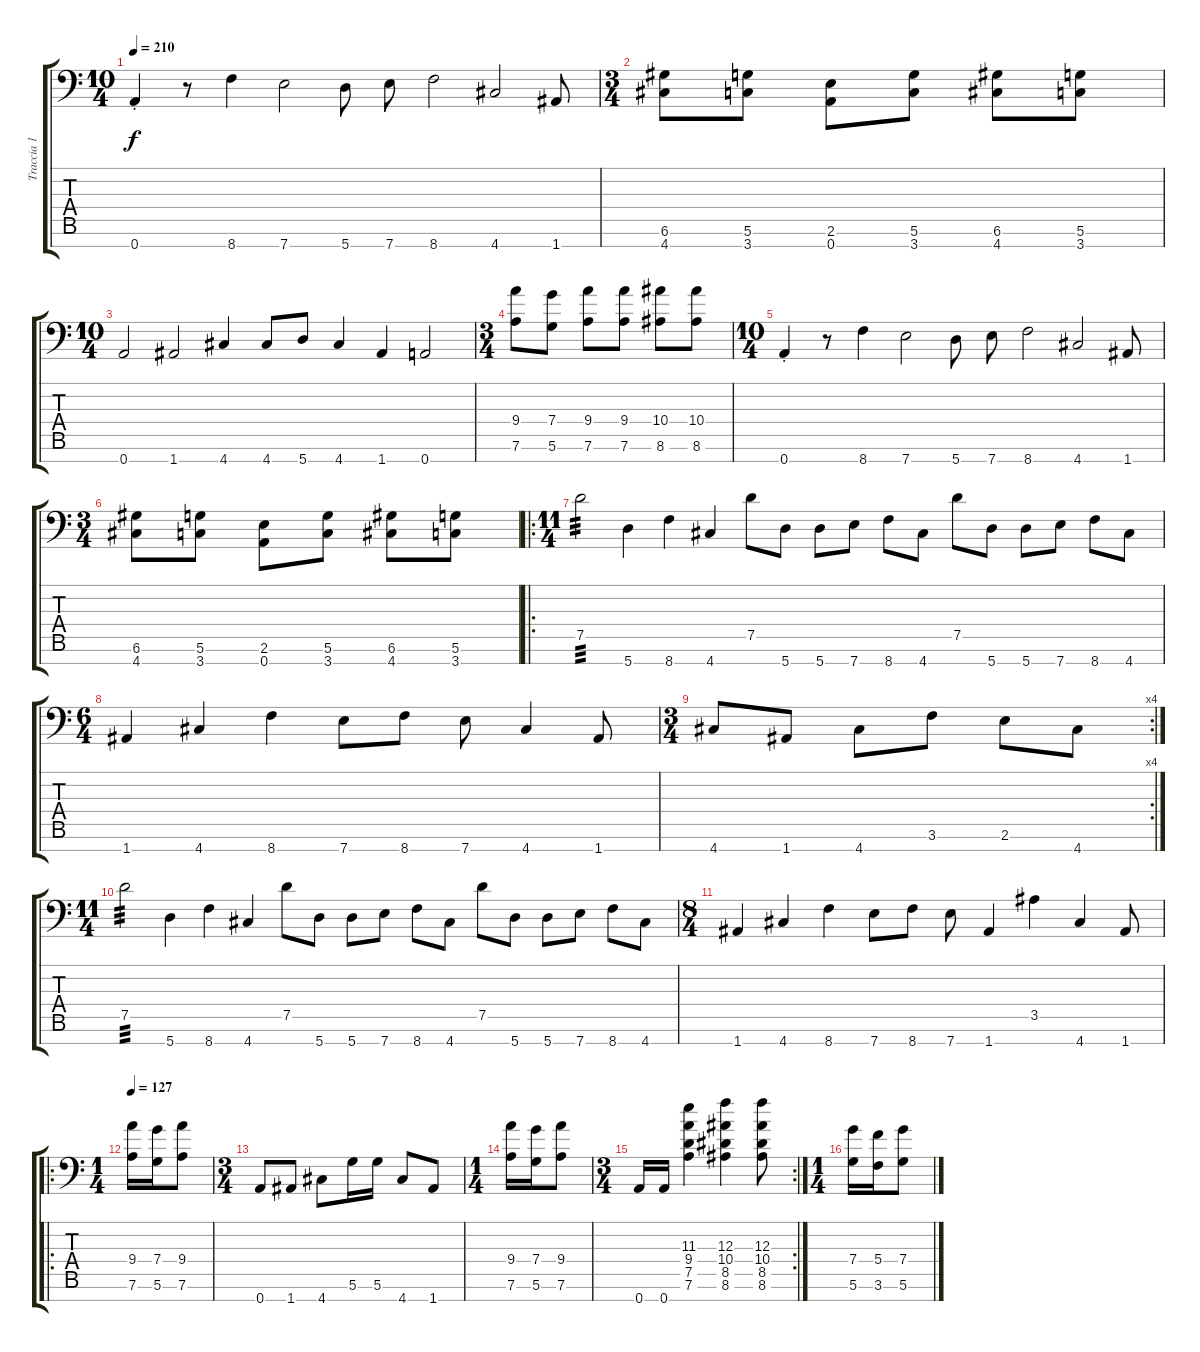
\track ("Traccia 1" "Traccia 1") {instrument distortionguitar}
\staff {score tabs}
\tuning (D4 A3 F3 C3 G2 D2 A1) {hide}
\ts (10 4)
\tempo 210
\clef f4
\ks c
0.7{st}.4{dy f} r.8 8.7.4 7.7.2 5.7.8 7.7.8 8.7.2 4.7.2 1.7.8 |
\ts (3 4)
(6.6 4.7).8 (5.6 3.7).8 (2.6 0.7).8 (5.6 3.7).8 (6.6 4.7).8 (5.6 3.7).8 |
\ts (10 4)
0.7.2 1.7.2 4.7.4 4.7.8 5.7.8 4.7.4 1.7.4 0.7.2 |
\ts (3 4)
(9.4 7.6).8 (7.4 5.6).8 (9.4 7.6).8 (9.4 7.6).8 (10.4 8.6).8 (10.4 8.6).8 |
\ts (10 4)
0.7{st}.4 r.8 8.7.4 7.7.2 5.7.8 7.7.8 8.7.2 4.7.2 1.7.8 |
\ts (3 4)
(6.6 4.7).8 (5.6 3.7).8 (2.6 0.7).8 (5.6 3.7).8 (6.6 4.7).8 (5.6 3.7).8 |
\ro
\ts (11 4)
7.5.2{tp 3} 5.7.4 8.7.4 4.7.4 7.5.8 5.7.8 5.7.8 7.7.8 8.7.8 4.7.8 7.5.8 5.7.8 5.7.8 7.7.8 8.7.8 4.7.8 |
\ts (6 4)
1.7.4 4.7.4 8.7.4 7.7.8 8.7.8 7.7.8 4.7.4 1.7.8 |
\rc 4
\ts (3 4)
4.7.8 1.7.8 4.7.8 3.6.8 2.6.8 4.7.8 |
\ts (11 4)
7.5.2{tp 3} 5.7.4 8.7.4 4.7.4 7.5.8 5.7.8 5.7.8 7.7.8 8.7.8 4.7.8 7.5.8 5.7.8 5.7.8 7.7.8 8.7.8 4.7.8 |
\ts (8 4)
1.7.4 4.7.4 8.7.4 7.7.8 8.7.8 7.7.8 1.7.4 3.5.4 4.7.4 1.7.8 |
\ro
\ts (1 4)
\tempo 127
(9.4 7.6).16 (7.4 5.6).16 (9.4 7.6).8 |
\ts (3 4)
0.7.8 1.7.8 4.7.8 5.6.16 5.6.16 4.7.8 1.7.8 |
\ts (1 4)
(9.4 7.6).16 (7.4 5.6).16 (9.4 7.6).8 |
\rc 2
\ts (3 4)
0.7.16 0.7.16 (11.3 9.4 7.5 7.6).4 (12.3 10.4 8.5 8.6).4 (12.3 10.4 8.5 8.6).8 |
\ts (1 4)
(7.4 5.6).16 (5.4 3.6).16 (7.4 5.6).8
